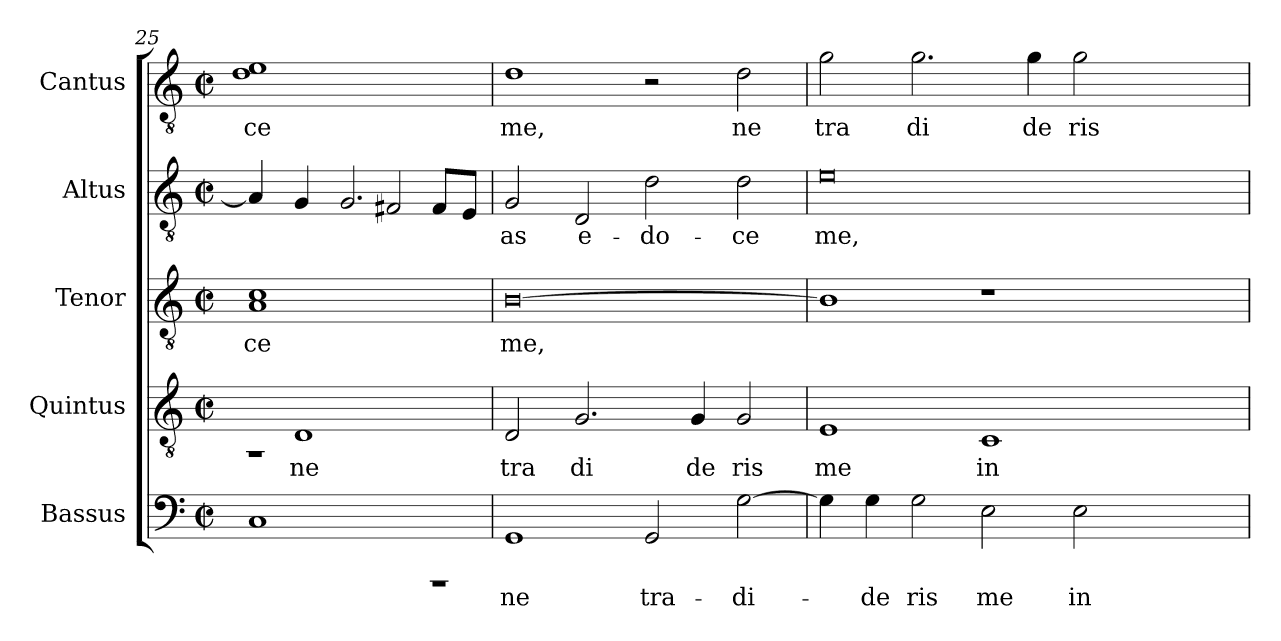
**kern	**text	**kern	**text	**kern	**text	**kern	**text	**kern	**text
*part5	*part5	*part4	*part4	*part3	*part3	*part2	*part2	*part1	*part1
*staff5	*staff5	*staff4	*staff4	*staff3	*staff3	*staff2	*staff2	*staff1	*staff1
*I"Bassus	*	*I"Quintus	*	*I"Tenor	*	*I"Altus	*	*I"Cantus	*
*clefF4	*	*clefGv2	*	*clefGv2	*	*clefGv2	*	*clefGv2	*
*M2/2	*	*M2/2	*	*M2/2	*	*M2/2	*	*M2/2	*
*met(c|)	*	*met(c|)	*	*met(c|)	*	*met(c|)	*	*met(c|)	*
=25	=25	=25	=25	=25	=25	=25	=25	=25	=25
!	!	!LO:N:vis=1	!	!LO:N:vis=1	!LO:LY:b:cj	!	!	!LO:N:vis=1	!LO:LY:b:cj
1C	.	4rAA	.	4c 4A	ce	4A/]	.	4e 4d	ce
!	!	!LO:N:vis=1	!LO:LY:b:cj	!	!	!	!	!	!
.	.	4D	ne	1ryy	.	4G/	.	1ryy	.
!	!	!	!	!	!	!LO:N:vis=2.	!	!	!
.	.	2.ryy	.	.	.	4G/	.	.	.
!	!	!	!	!	!	!LO:N:vis=2	!	!	!
.	.	.	.	.	.	4F#/	.	.	.
!LO:N:vis=1	!	!	!	!	!	!	!	!	!
4rEEE	.	.	.	.	.	8F#/L	.	.	.
.	.	.	.	.	.	8E/J	.	.	.
=26	=26	=26	=26	=26	=26	=26	=26	=26	=26
!	!LO:LY:b:cj	!	!LO:LY:b:cj	!	!LO:LY:b:cj	!	!LO:LY:b:cj	!	!LO:LY:b:cj
1GG	ne	2D/	tra	[>0B	me,	2G/	-as	1d	me,
!	!	!	!LO:LY:b:cj	!	!	!	!LO:LY:b:cj	!	!
.	.	2.G/	di	.	.	2D/	e-	.	.
!	!LO:LY:b:cj	!	!	!	!	!	!LO:LY:b:cj	!	!
2GG/	tra-	.	.	.	.	2d\	-do-	2r	.
!	!	!	!LO:LY:b:cj	!	!	!	!	!	!
.	.	4G/	de	.	.	.	.	.	.
!	!LO:LY:b:cj	!	!LO:LY:b:cj	!	!	!	!LO:LY:b:cj	!	!LO:LY:b:cj
[>2G\	-di-	2G/	ris	.	.	2d\	-ce	2d\	ne
=27	=27	=27	=27	=27	=27	=27	=27	=27	=27
!	!	!	!LO:LY:b:cj	!	!	!	!LO:LY:b:cj	!	!LO:LY:b:cj
4G\]	.	1E	me	1B]	.	0e	me,	2g\	tra
!	!LO:LY:b:cj	!	!	!	!	!	!	!	!
4G\	-de	.	.	.	.	.	.	.	.
!	!LO:LY:b:cj	!	!	!	!	!	!	!	!LO:LY:b:cj
2G\	ris	.	.	.	.	.	.	2.g\	di
!	!LO:LY:b:cj	!	!LO:LY:b:cj	!LO:N:vis=1	!	!	!	!	!
2E\	me	1C	in	0r	.	.	.	.	.
!	!	!	!	!	!	!	!	!	!LO:LY:b:cj
.	.	.	.	.	.	.	.	4g\	de
!	!LO:LY:b:cj	!	!	!	!	!	!	!	!LO:LY:b:cj
2E\	in	.	.	.	.	.	.	2g\	ris
1ryy	.	1ryy	.	.	.	1ryy	.	1ryy	.
=	=	=	=	=	=	=	=	=	=
*-	*-	*-	*-	*-	*-	*-	*-	*-	*-
